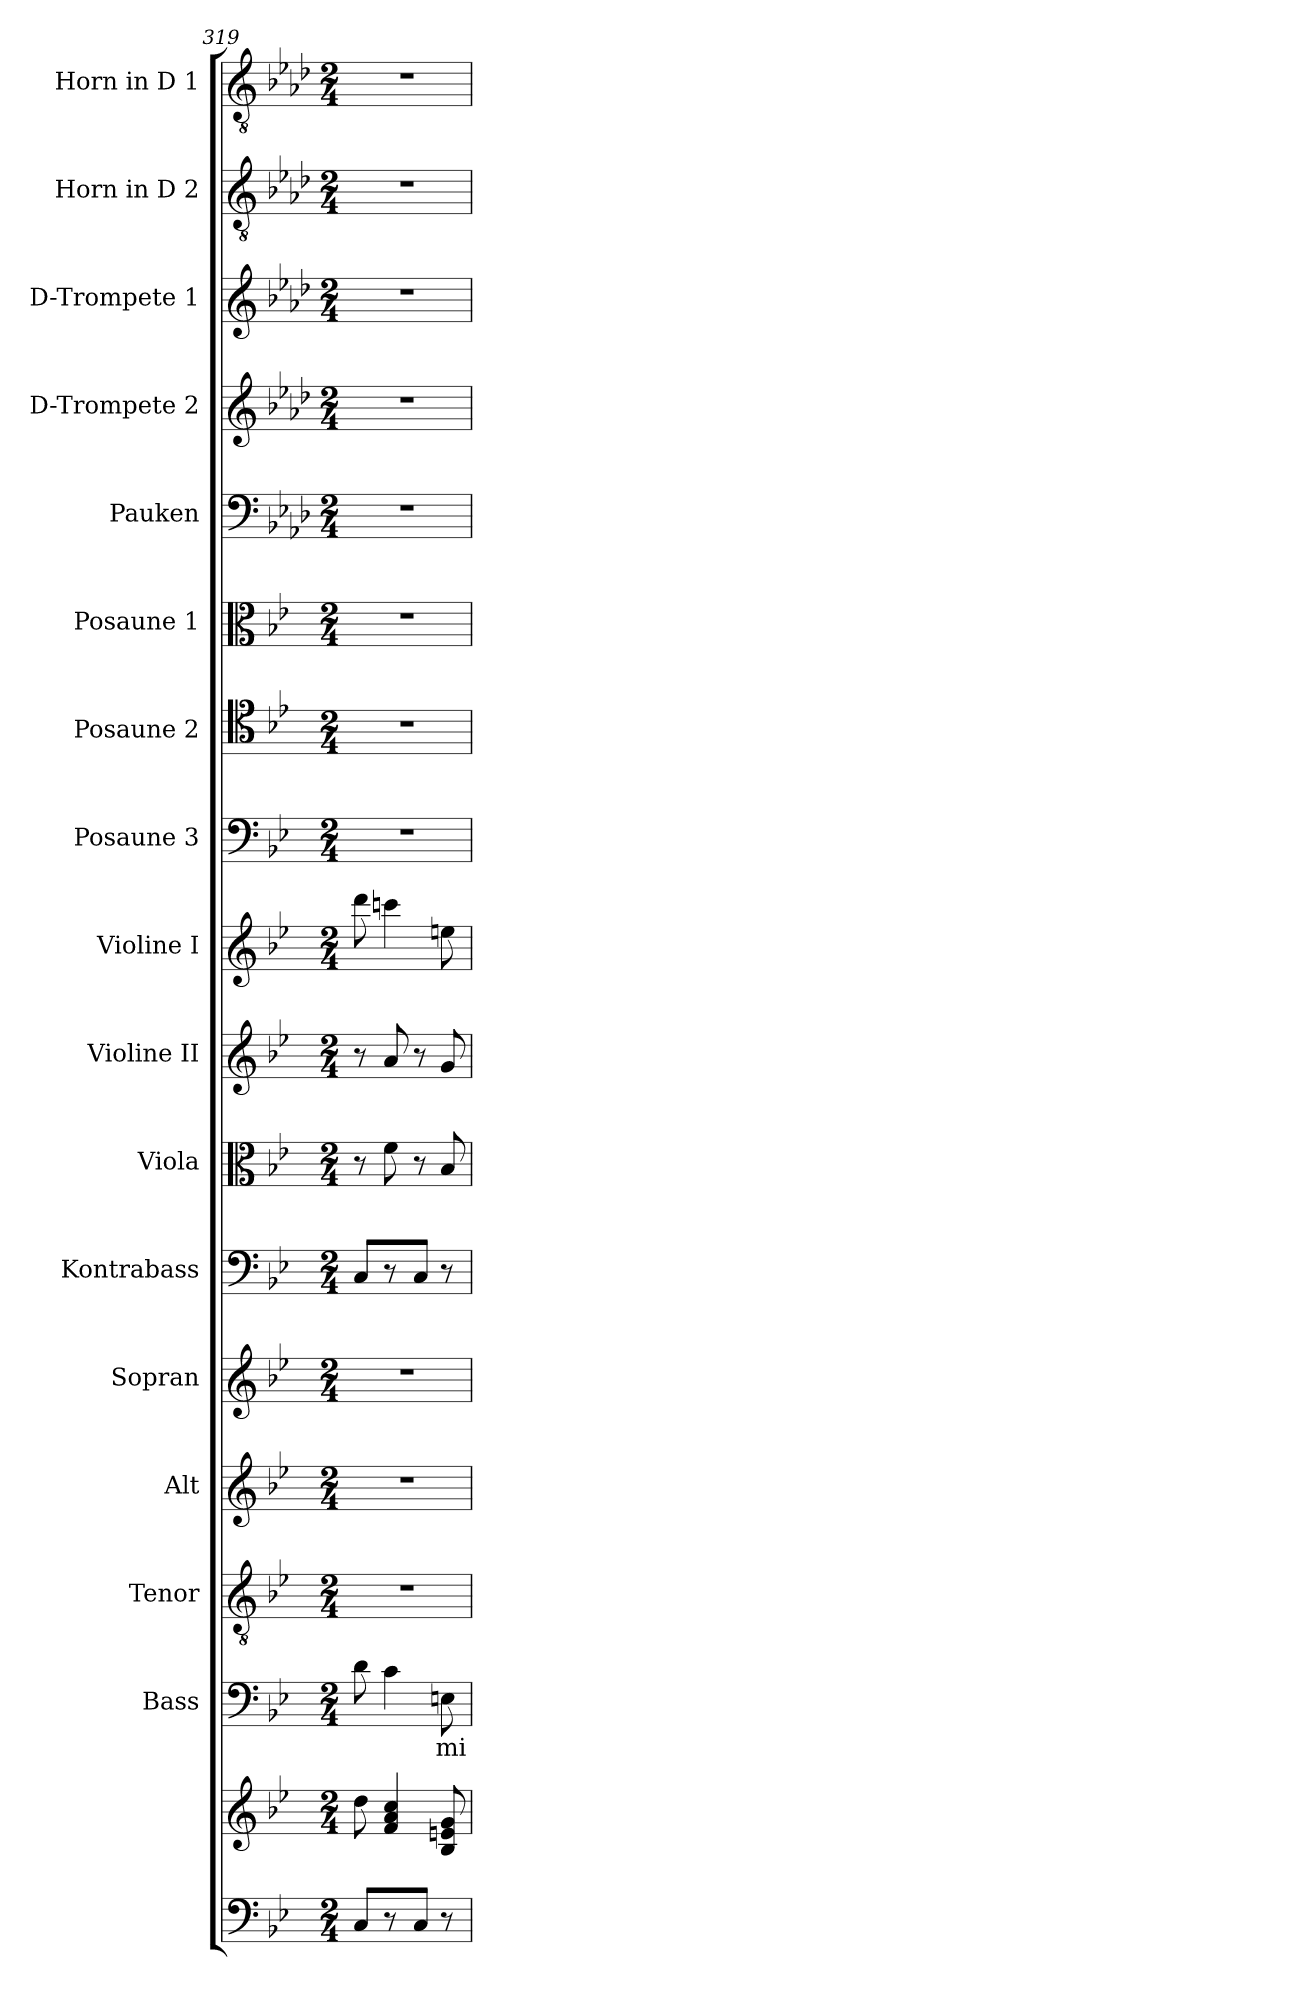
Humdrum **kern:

**kern	**kern	**kern	**text	**kern	**kern	**kern	**kern	**kern	**kern	**kern	**kern	**kern	**kern	**kern	**kern	**kern	**kern	**kern
*part17	*part17	*part16	*part16	*part15	*part14	*part13	*part12	*part11	*part10	*part9	*part8	*part7	*part6	*part5	*part4	*part3	*part2	*part1
*staff18	*staff17	*staff16	*staff16	*staff15	*staff14	*staff13	*staff12	*staff11	*staff10	*staff9	*staff8	*staff7	*staff6	*staff5	*staff4	*staff3	*staff2	*staff1
*	*	*I"Bass	*	*I"Tenor	*I"Alt	*I"Sopran	*I"Kontrabass	*I"Viola	*I"Violine II	*I"Violine I	*I"Posaune 3	*I"Posaune 2	*I"Posaune 1	*I"Pauken	*I"D-Trompete 2	*I"D-Trompete 1	*I"Horn in D 2	*I"Horn in D 1
*	*	*I'B.	*	*I'T.	*I'A.	*I'S.	*I'Kb.	*I'Vla.	*I'Vl. II	*I'Vl. I	*I'Pos. 3	*I'Pos. 2	*I'Pos. 1	*I'Pk.	*I'D Trp. 2	*I'D Trp. 1	*I'Hrn. 2	*I'Hrn. 1
*clefF4	*clefG2	*clefF4	*	*clefGv2	*clefG2	*clefG2	*clefF4	*clefC3	*clefG2	*clefG2	*clefF4	*clefC4	*clefC3	*clefF4	*clefG2	*clefG2	*clefGv2	*clefGv2
*	*	*	*	*	*	*	*ITrd7c12	*	*	*	*	*	*	*ITrd-1c-2	*ITrd-1c-2	*ITrd-1c-2	*ITrd-1c-2	*ITrd-1c-2
*k[b-e-]	*k[b-e-]	*k[b-e-]	*	*k[b-e-]	*k[b-e-]	*k[b-e-]	*k[b-e-]	*k[b-e-]	*k[b-e-]	*k[b-e-]	*k[b-e-]	*k[b-e-]	*k[b-e-]	*k[b-e-]	*k[b-e-]	*k[b-e-]	*k[b-e-]	*k[b-e-]
*B-:	*B-:	*B-:	*	*B-:	*B-:	*B-:	*B-:	*B-:	*B-:	*B-:	*B-:	*B-:	*B-:	*B-:	*B-:	*B-:	*B-:	*B-:
*M2/4	*M2/4	*M2/4	*	*M2/4	*M2/4	*M2/4	*M2/4	*M2/4	*M2/4	*M2/4	*M2/4	*M2/4	*M2/4	*M2/4	*M2/4	*M2/4	*M2/4	*M2/4
=319	=319	=319	=319	=319	=319	=319	=319	=319	=319	=319	=319	=319	=319	=319	=319	=319	=319	=319
8C/L	8dd\	8d\	.	2r	2r	2r	8CC/L	8r	8r	8ddd\	2r	2r	2r	2r	2r	2r	2r	2r
8r	4f/ 4a/ 4cc/	4c\	.	.	.	.	8r	8f\	8a/	4cccn\	.	.	.	.	.	.	.	.
8C/J	.	.	.	.	.	.	8CC/J	8r	8r	.	.	.	.	.	.	.	.	.
!	!	!	!LO:LY:b	!	!	!	!	!	!	!	!	!	!	!	!	!	!	!
8r	8B-/ 8en/ 8g/	8En\	-mi-	.	.	.	8r	8B-/	8g/	8een\	.	.	.	.	.	.	.	.
=	=	=	=	=	=	=	=	=	=	=	=	=	=	=	=	=	=	=
*-	*-	*-	*-	*-	*-	*-	*-	*-	*-	*-	*-	*-	*-	*-	*-	*-	*-	*-
